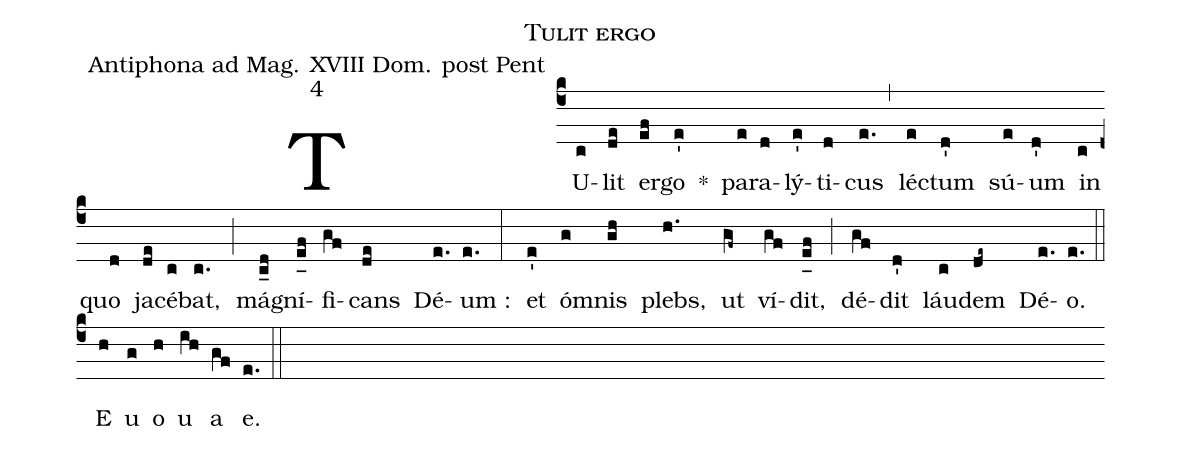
name:Tulit ergo;
office-part:Antiphona ad Mag. XVIII Dom. post Pent;;
mode:4;
%%
(c4) TU(c)lit(de) er(ef)go(e') *() pa(e)ra(d)lý(e')ti(d)cus(e.) (,) lé(e)ctum(d') sú(e)um(d') in(c) quo(d) ja(de)cé(c)bat,(c.) (;) má(c_d)gní(e_[uh:l]f)fi(gf)cans(de) Dé(e.)um :(e.) (:) et(e') ó(g)mnis(gh) plebs,(h.) ut(gf~) ví(gf)dit,(e_[uh:l]f) (;) dé(gf)dit(d') láu(c)dem(de~) Dé(e.)o.(e.) (::) <eu> E(h) u(g) o(h) u(ih) a(gf) e.</eu>(e.) (::)
